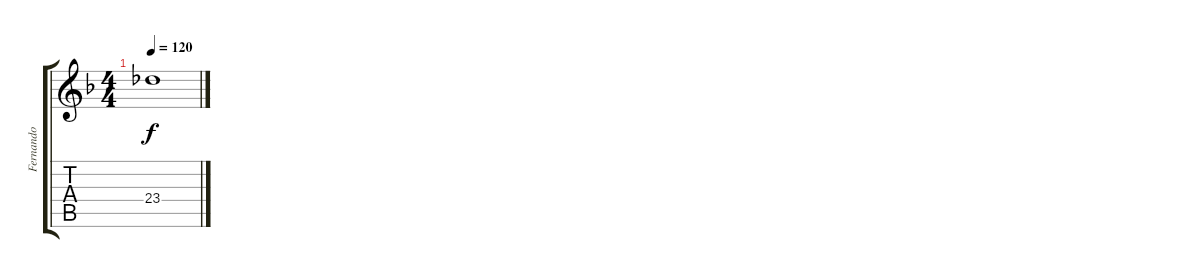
\track ("Fernando" "Fernando") {instrument flute}
\staff {score tabs}
\tuning (E4 B3 G3 D3 A2 E2) {hide}
\ts (4 4)
\tempo 120
\clef g2
\ks dminor
23.4.1{dy f}
